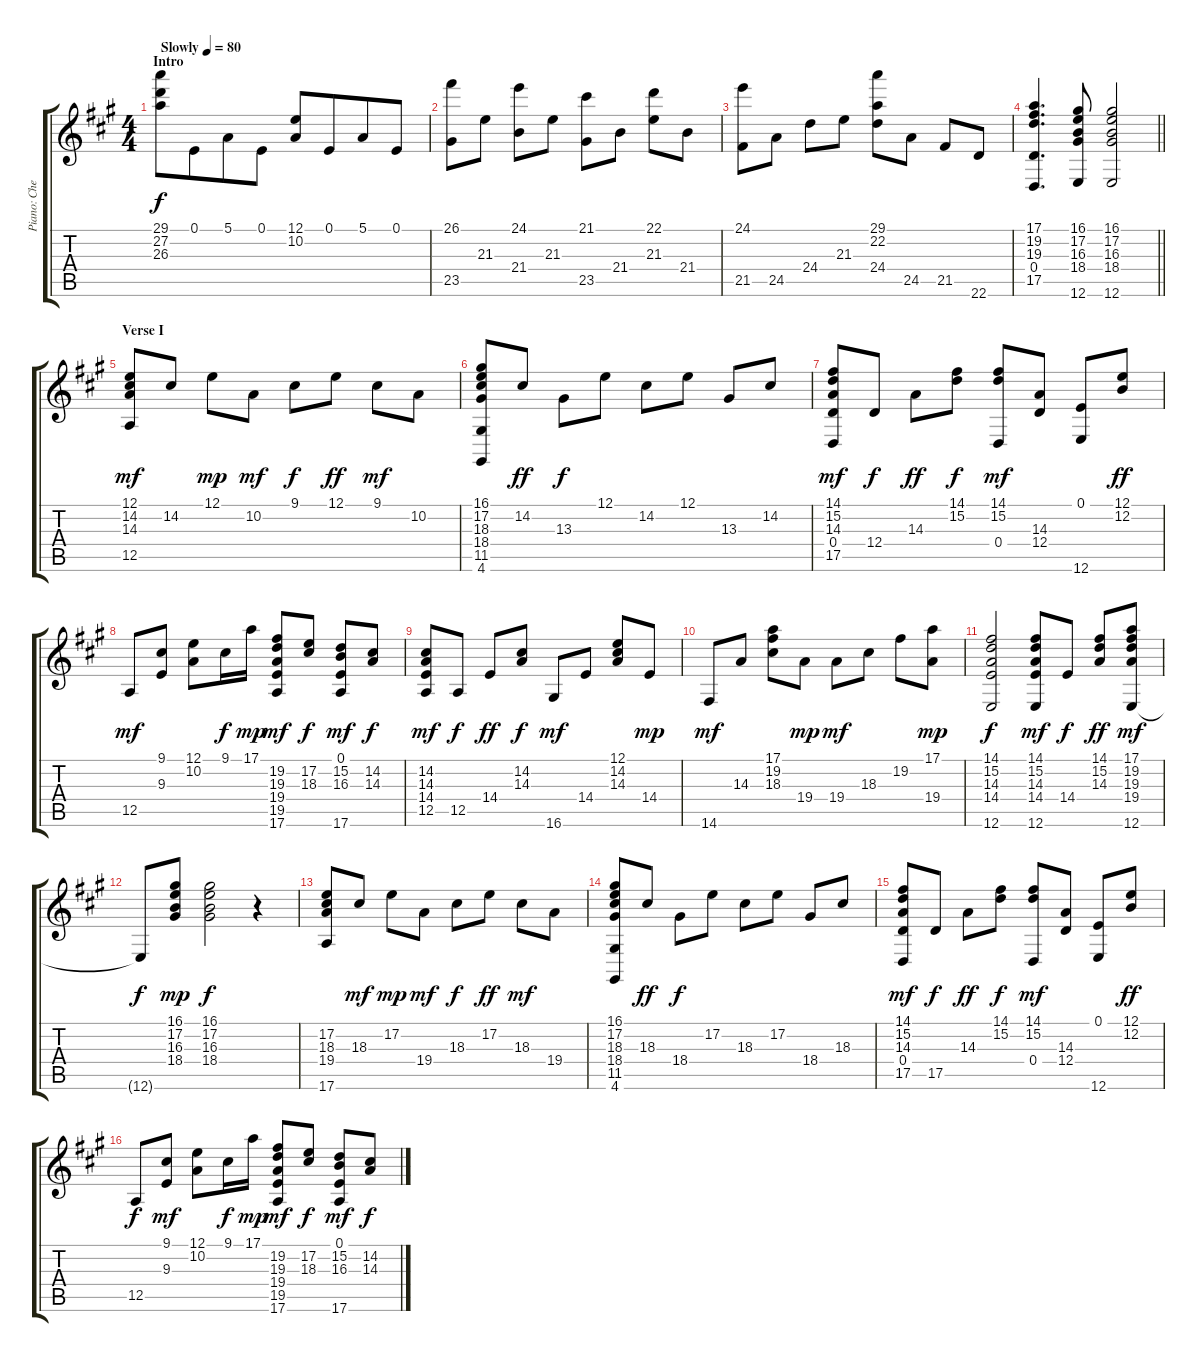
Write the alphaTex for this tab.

\track ("Piano: Cheryl Hardwick" "Piano: Che") {instrument electricgrandpiano}
\staff {score tabs}
\tuning (E4 B3 G3 D3 A2 E2) {hide}
\ts (4 4)
\section ("" "Intro")
\tempo (80 "Slowly")
\clef g2
\ks a
(29.1 27.2 26.3).8{dy f instrument electricgrandpiano} 0.1.8{beam merge} 5.1.8 0.1.8 (12.1 10.2).8 0.1.8{beam merge} 5.1.8 0.1.8 |
(26.1 23.5).8 21.3.8 (24.1 21.4).8 21.3.8 (21.1 23.5).8 21.4.8 (22.1 21.3).8 21.4.8 |
(24.1 21.5).8 24.5.8 24.4.8 21.3.8 (29.1 22.2 24.4).8 24.5.8 21.5.8 22.6.8 |
\barLineRight lightlight
(17.1 19.2 19.3 0.4 17.5).4{d} (16.1 17.2 16.3 18.4 12.6).8 (16.1 17.2 16.3 18.4 12.6).2 |
\section ("" "Verse I")
(12.1 14.2 14.3 12.5).8{dy mf} 14.2.8 12.1.8{dy mp} 10.2.8{dy mf} 9.1.8{dy f} 12.1.8{dy ff} 9.1.8{dy mf} 10.2.8 |
(16.1 17.2 18.3 18.4 11.5 4.6).8 14.2.8{dy ff} 13.3.8{dy f} 12.1.8 14.2.8 12.1.8 13.3.8 14.2.8 |
(14.1 15.2 14.3 0.4 17.5).8{dy mf} 12.4.8{dy f} 14.3.8{dy ff} (14.1 15.2).8{dy f} (14.1 15.2 0.4).8{dy mf} (14.3 12.4).8 (0.1 12.6).8 (12.1 12.2).8{dy ff} |
12.5.8{dy mf} (9.1 9.3).8 (12.1 10.2).8 9.1.16{dy f} 17.1.16{dy mp} (19.2 19.3 19.4 19.5 17.6).8{dy mf} (17.2 18.3).8{dy f} (0.1 15.2 16.3 17.6).8{dy mf} (14.2 14.3).8{dy f} |
(14.2 14.3 14.4 12.5).8{dy mf} 12.5.8{dy f} 14.4.8{dy ff} (14.2 14.3).8{dy f} 16.6.8{dy mf} 14.4.8 (12.1 14.2 14.3).8 14.4.8{dy mp} |
14.6.8{dy mf} 14.3.8 (17.1 19.2 18.3).8 19.4.8{dy mp} 19.4.8{dy mf} 18.3.8 19.2.8 (17.1 19.4).8{dy mp} |
(14.1 15.2 14.3 14.4 12.6).2{dy f} (14.1 15.2 14.3 14.4 12.6).8{dy mf} 14.4.8{dy f} (14.1 15.2 14.3).8{dy ff} (17.1 19.2 19.3 19.4 12.6).8{dy mf} |
12.6{t}.8{dy f} (16.1 17.2 16.3 18.4).8{dy mp} (16.1 17.2 16.3 18.4).2{dy f} r.4 |
(17.2 18.3 19.4 17.6).8 18.3.8{dy mf} 17.2.8{dy mp} 19.4.8{dy mf} 18.3.8{dy f} 17.2.8{dy ff} 18.3.8{dy mf} 19.4.8 |
(16.1 17.2 18.3 18.4 11.5 4.6).8 18.3.8{dy ff} 18.4.8{dy f} 17.2.8 18.3.8 17.2.8 18.4.8 18.3.8 |
(14.1 15.2 14.3 0.4 17.5).8{dy mf} 17.5.8{dy f} 14.3.8{dy ff} (14.1 15.2).8{dy f} (14.1 15.2 0.4).8{dy mf} (14.3 12.4).8 (0.1 12.6).8 (12.1 12.2).8{dy ff} |
12.5.8{dy f} (9.1 9.3).8{dy mf} (12.1 10.2).8 9.1.16{dy f} 17.1.16{dy mp} (19.2 19.3 19.4 19.5 17.6).8{dy mf} (17.2 18.3).8{dy f} (0.1 15.2 16.3 17.6).8{dy mf} (14.2 14.3).8{dy f}
